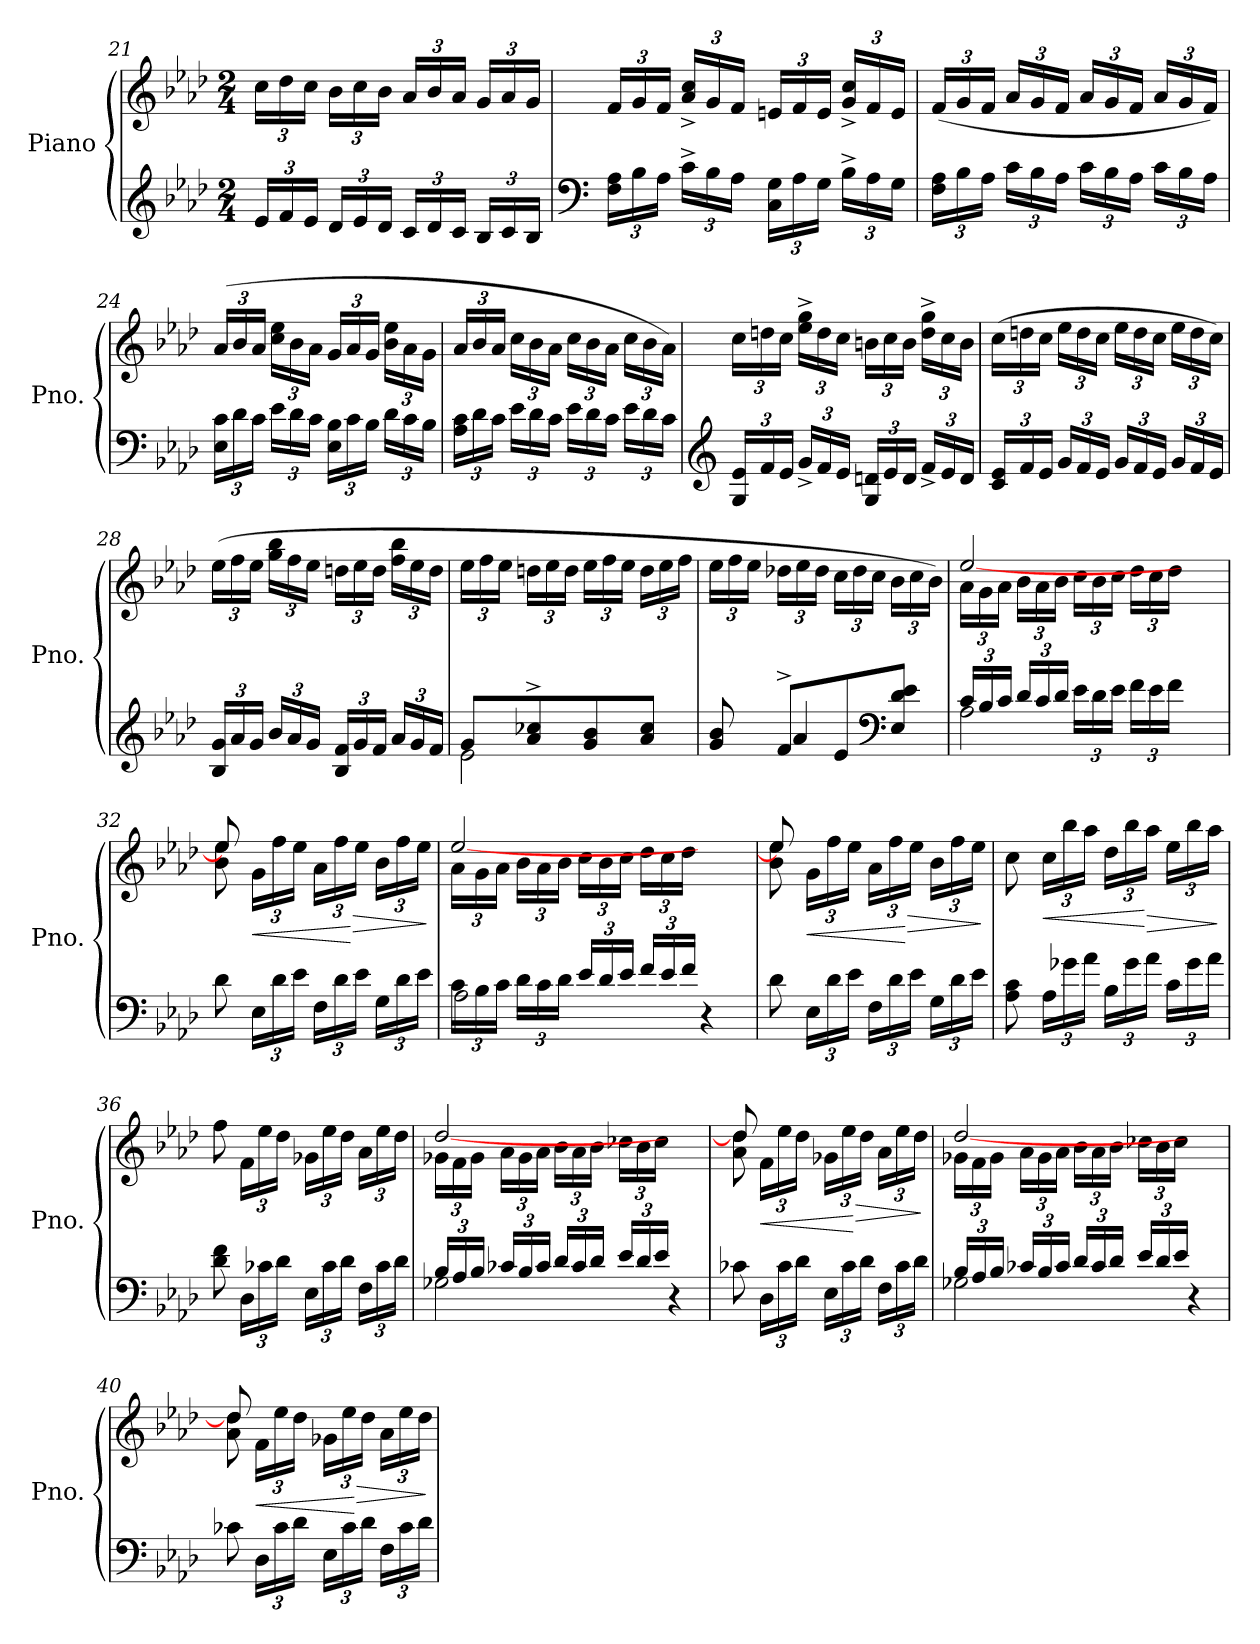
**kern	**kern	**dynam
*part1	*part1	*part1
*staff2	*staff1	*staff1/2
*I"Piano	*	*
*I'Pno.	*	*
*clefG2	*clefG2	*
*k[b-e-a-d-]	*k[b-e-a-d-]	*
*M2/4	*M2/4	*
=21	=21	=21
24e-/LL	24cc\LL	.
24f/	24dd-\	.
24e-/JJ	24cc\JJ	.
24d-/LL	24b-\LL	.
24e-/	24cc\	.
24d-/JJ	24b-\JJ	.
24c/LL	24a-/LL	.
24d-/	24b-/	.
24c/JJ	24a-/JJ	.
24B-/LL	24g/LL	.
24c/	24a-/	.
24B-/JJ	24g/JJ	.
=22	=22	=22
*clefF4	*	*
24F\ 24A-\LL	24f/LL	.
24B-\	24g/	.
24A-\JJ	24f/JJ	.
24c^\LL	24a-/^ 24cc/^LL	.
24B-\	24g/	.
24A-\JJ	24f/JJ	.
24C\ 24G\LL	24en/LL	.
24A-\	24f/	.
24G\JJ	24e/JJ	.
24B-^\LL	24g/^ 24cc/^LL	.
24A-\	24f/	.
24G\JJ	24e/JJ	.
=23	=23	=23
24F\ 24A-\LL	(<24f/LL	.
24B-\	24g/	.
24A-\JJ	24f/JJ	.
24c\LL	24a-/LL	.
24B-\	24g/	.
24A-\JJ	24f/JJ	.
24c\LL	24a-/LL	.
24B-\	24g/	.
24A-\JJ	24f/JJ	.
24c\LL	24a-/LL	.
24B-\	24g/	.
24A-\JJ	24f/JJ)	.
=24	=24	=24
24E-\ 24c\LL	(>24a-/LL	.
24d-\	24b-/	.
24c\JJ	24a-/JJ	.
24e-\LL	24cc\ 24ee-\LL	.
24d-\	24b-\	.
24c\JJ	24a-\JJ	.
24E-\ 24B-\LL	24g/LL	.
24c\	24a-/	.
24B-\JJ	24g/JJ	.
24d-\LL	24b-\ 24ee-\LL	.
24c\	24a-\	.
24B-\JJ	24g\JJ	.
=25	=25	=25
24A-\ 24c\LL	24a-/LL	.
24d-\	24b-/	.
24c\JJ	24a-/JJ	.
24e-\LL	24cc\LL	.
24d-\	24b-\	.
24c\JJ	24a-\JJ	.
24e-\LL	24cc\LL	.
24d-\	24b-\	.
24c\JJ	24a-\JJ	.
24e-\LL	24cc\LL	.
24d-\	24b-\	.
24c\JJ	24a-\JJ)	.
=26	=26	=26
*clefG2	*	*
24G/ 24e-/LL	24cc\LL	.
24f/	24ddn\	.
24e-/JJ	24cc\JJ	.
24g^/LL	24ee-\^ 24gg\^LL	.
24f/	24dd\	.
24e-/JJ	24cc\JJ	.
24G/ 24dn/LL	24bn\LL	.
24e-/	24cc\	.
24d/JJ	24b\JJ	.
24f^/LL	24dd\^ 24gg\^LL	.
24e-/	24cc\	.
24d/JJ	24b\JJ	.
=27	=27	=27
24c/ 24e-/LL	(>24cc\LL	.
24f/	24ddn\	.
24e-/JJ	24cc\JJ	.
24g/LL	24ee-\LL	.
24f/	24dd\	.
24e-/JJ	24cc\JJ	.
24g/LL	24ee-\LL	.
24f/	24dd\	.
24e-/JJ	24cc\JJ	.
24g/LL	24ee-\LL	.
24f/	24dd\	.
24e-/JJ	24cc\JJ)	.
=28	=28	=28
24B-/ 24g/LL	(>24ee-\LL	.
24a-/	24ff\	.
24g/JJ	24ee-\JJ	.
24b-/LL	24gg\ 24bb-\LL	.
24a-/	24ff\	.
24g/JJ	24ee-\JJ	.
24B-/ 24f/LL	24ddn\LL	.
24g/	24ee-\	.
24f/JJ	24dd\JJ	.
24a-/LL	24ff\ 24bb-\LL	.
24g/	24ee-\	.
24f/JJ	24dd\JJ	.
=29	=29	=29
*^	*	*
8g/L	2e-\	24ee-\LL	.
.	.	24ff\	.
.	.	24ee-\JJ	.
8a-/^ 8cc-X/^	.	24ddn\LL	.
.	.	24ee-\	.
.	.	24dd\JJ	.
8g/ 8b-/	.	24ee-\LL	.
.	.	24ff\	.
.	.	24ee-\JJ	.
8a-/ 8cc-/J	.	24dd\LL	.
.	.	24ee-\	.
.	.	24ff\JJ	.
=30	=30	=30	=30
8g/ 8b-/	8ryy	24ee-\LL	.
.	.	24ff\	.
.	.	24ee-\JJ	.
8f^/L	4a-/	24dd-X\LL	.
.	.	24ee-\	.
.	.	24dd-\JJ	.
8e-/	.	24cc\LL	.
.	.	24dd-\	.
.	.	24cc\JJ	.
*clefF4	*	*	*
8E-/ 8d-/ 8e-/J	8ryy	24b-\LL	.
.	.	24cc\	.
.	.	24b-\JJ)	.
=31	=31	=31	=31
*	*	*^	*
24c/LL	2A-\	24a-\LL	[2ee-/	.
24B-/	.	24g\	.	.
24c/JJ	.	24a-\JJ	.	.
24d-/LL	.	24b-\LL	.	.
24c/	.	24a-\	.	.
24d-/JJ	.	24b-\JJ	.	.
24e-\LL	.	24cc\LL	.	.
24d-\	.	24b-\	.	.
24e-\JJ	.	24cc\JJ	.	.
24f\LL	.	24dd-\LL	.	.
24e-\	.	24cc\	.	.
24f\JJ	.	24dd-\JJ	.	.
4ryy	4ryy	4ryy	4ryy	.
*v	*v	*	*	*
=32	=32	=32	=32
8d-\	8b-\ 8ee-\	8ee-/]	.
!	!	!	!LO:HP:b
24E-\LL	24g\LL	4.ryy	<
24d-\	24ff\	.	.
24e-\JJ	24ee-\JJ	.	.
24F\LL	24a-\LL	.	.
24d-\	24ff\	.	.
!	!	!	!LO:HP:n=1:b
24e-\JJ	24ee-\JJ	.	[ >
24G\LL	24b-\LL	.	.
24d-\	24ff\	.	.
24e-\JJ	24ee-\JJ	.	.
*	*v	*v	*
.	.	]
=33	=33	=33
*^	*^	*
24c\LL	2A-\	24a-\LL	[2ee-/	.
24B-\	.	24g\	.	.
24c\JJ	.	24a-\JJ	.	.
24d-\LL	.	24b-\LL	.	.
24c\	.	24a-\	.	.
24d-\JJ	.	24b-\JJ	.	.
24e-/LL	.	24cc\LL	.	.
24d-/	.	24b-\	.	.
24e-/JJ	.	24cc\JJ	.	.
24f/LL	.	24dd-\LL	.	.
24e-/	.	24cc\	.	.
24f/JJ	.	24dd-\JJ	.	.
4ryy	4r	4ryy	4ryy	.
*v	*v	*	*	*
=34	=34	=34	=34
8d-\	8b-\ 8ee-\	8ee-/]	.
!	!	!	!LO:HP:b
24E-\LL	24g\LL	4.ryy	<
24d-\	24ff\	.	.
24e-\JJ	24ee-\JJ	.	.
24F\LL	24a-\LL	.	.
24d-\	24ff\	.	.
!	!	!	!LO:HP:n=1:b
24e-\JJ	24ee-\JJ	.	[ >
24G\LL	24b-\LL	.	.
24d-\	24ff\	.	.
24e-\JJ	24ee-\JJ	.	.
*	*v	*v	*
.	.	]
=35	=35	=35
8A-\ 8c\	8cc\	.
!	!	!LO:HP:b
24A-\LL	24cc\LL	<
24g-X\	24bb-\	.
24a-\JJ	24aa-\JJ	.
24B-\LL	24dd-\LL	.
24g-\	24bb-\	.
!	!	!LO:HP:n=1:b
24a-\JJ	24aa-\JJ	[ >
24c\LL	24ee-\LL	.
24g-\	24bb-\	.
24a-\JJ	24aa-\JJ	.
.	.	]
=36	=36	=36
8d-\ 8f\	8ff\	.
24D-\LL	24f\LL	.
24c-X\	24ee-\	.
24d-\JJ	24dd-\JJ	.
24E-\LL	24g-X\LL	.
24c-\	24ee-\	.
24d-\JJ	24dd-\JJ	.
24F\LL	24a-\LL	.
24c-\	24ee-\	.
24d-\JJ	24dd-\JJ	.
=37	=37	=37
*^	*^	*
24B-/LL	2G-X\	24g-X\LL	[2dd-/	.
24A-/	.	24f\	.	.
24B-/JJ	.	24g-\JJ	.	.
24c-X/LL	.	24a-\LL	.	.
24B-/	.	24g-\	.	.
24c-/JJ	.	24a-\JJ	.	.
24d-/LL	.	24b-\LL	.	.
24c-/	.	24a-\	.	.
24d-/JJ	.	24b-\JJ	.	.
24e-/LL	.	24cc-X\LL	.	.
24d-/	.	24b-\	.	.
24e-/JJ	.	24cc-\JJ	.	.
4ryy	4r	4ryy	4ryy	.
*v	*v	*	*	*
=38	=38	=38	=38
8c-X\	8a-\ 8dd-\	8dd-/]	.
!	!	!	!LO:HP:b
24D-\LL	24f\LL	4.ryy	<
24c-\	24ee-\	.	.
24d-\JJ	24dd-\JJ	.	.
24E-\LL	24g-X\LL	.	.
24c-\	24ee-\	.	.
!	!	!	!LO:HP:n=1:b
24d-\JJ	24dd-\JJ	.	[ >
24F\LL	24a-\LL	.	.
24c-\	24ee-\	.	.
24d-\JJ	24dd-\JJ	.	.
*	*v	*v	*
.	.	]
=39	=39	=39
*^	*^	*
24B-/LL	2G-X\	24g-X\LL	[2dd-/	.
24A-/	.	24f\	.	.
24B-/JJ	.	24g-\JJ	.	.
24c-X/LL	.	24a-\LL	.	.
24B-/	.	24g-\	.	.
24c-/JJ	.	24a-\JJ	.	.
24d-/LL	.	24b-\LL	.	.
24c-/	.	24a-\	.	.
24d-/JJ	.	24b-\JJ	.	.
24e-/LL	.	24cc-X\LL	.	.
24d-/	.	24b-\	.	.
24e-/JJ	.	24cc-\JJ	.	.
4ryy	4r	4ryy	4ryy	.
*v	*v	*	*	*
=40	=40	=40	=40
8c-X\	8a-\ 8dd-\	8dd-/]	.
!	!	!	!LO:HP:b
24D-\LL	24f\LL	4.ryy	<
24c-\	24ee-\	.	.
24d-\JJ	24dd-\JJ	.	.
24E-\LL	24g-X\LL	.	.
24c-\	24ee-\	.	.
!	!	!	!LO:HP:n=1:b
24d-\JJ	24dd-\JJ	.	[ >
24F\LL	24a-\LL	.	.
24c-\	24ee-\	.	.
24d-\JJ	24dd-\JJ	.	.
*	*v	*v	*
.	.	]
=	=	=
*-	*-	*-
